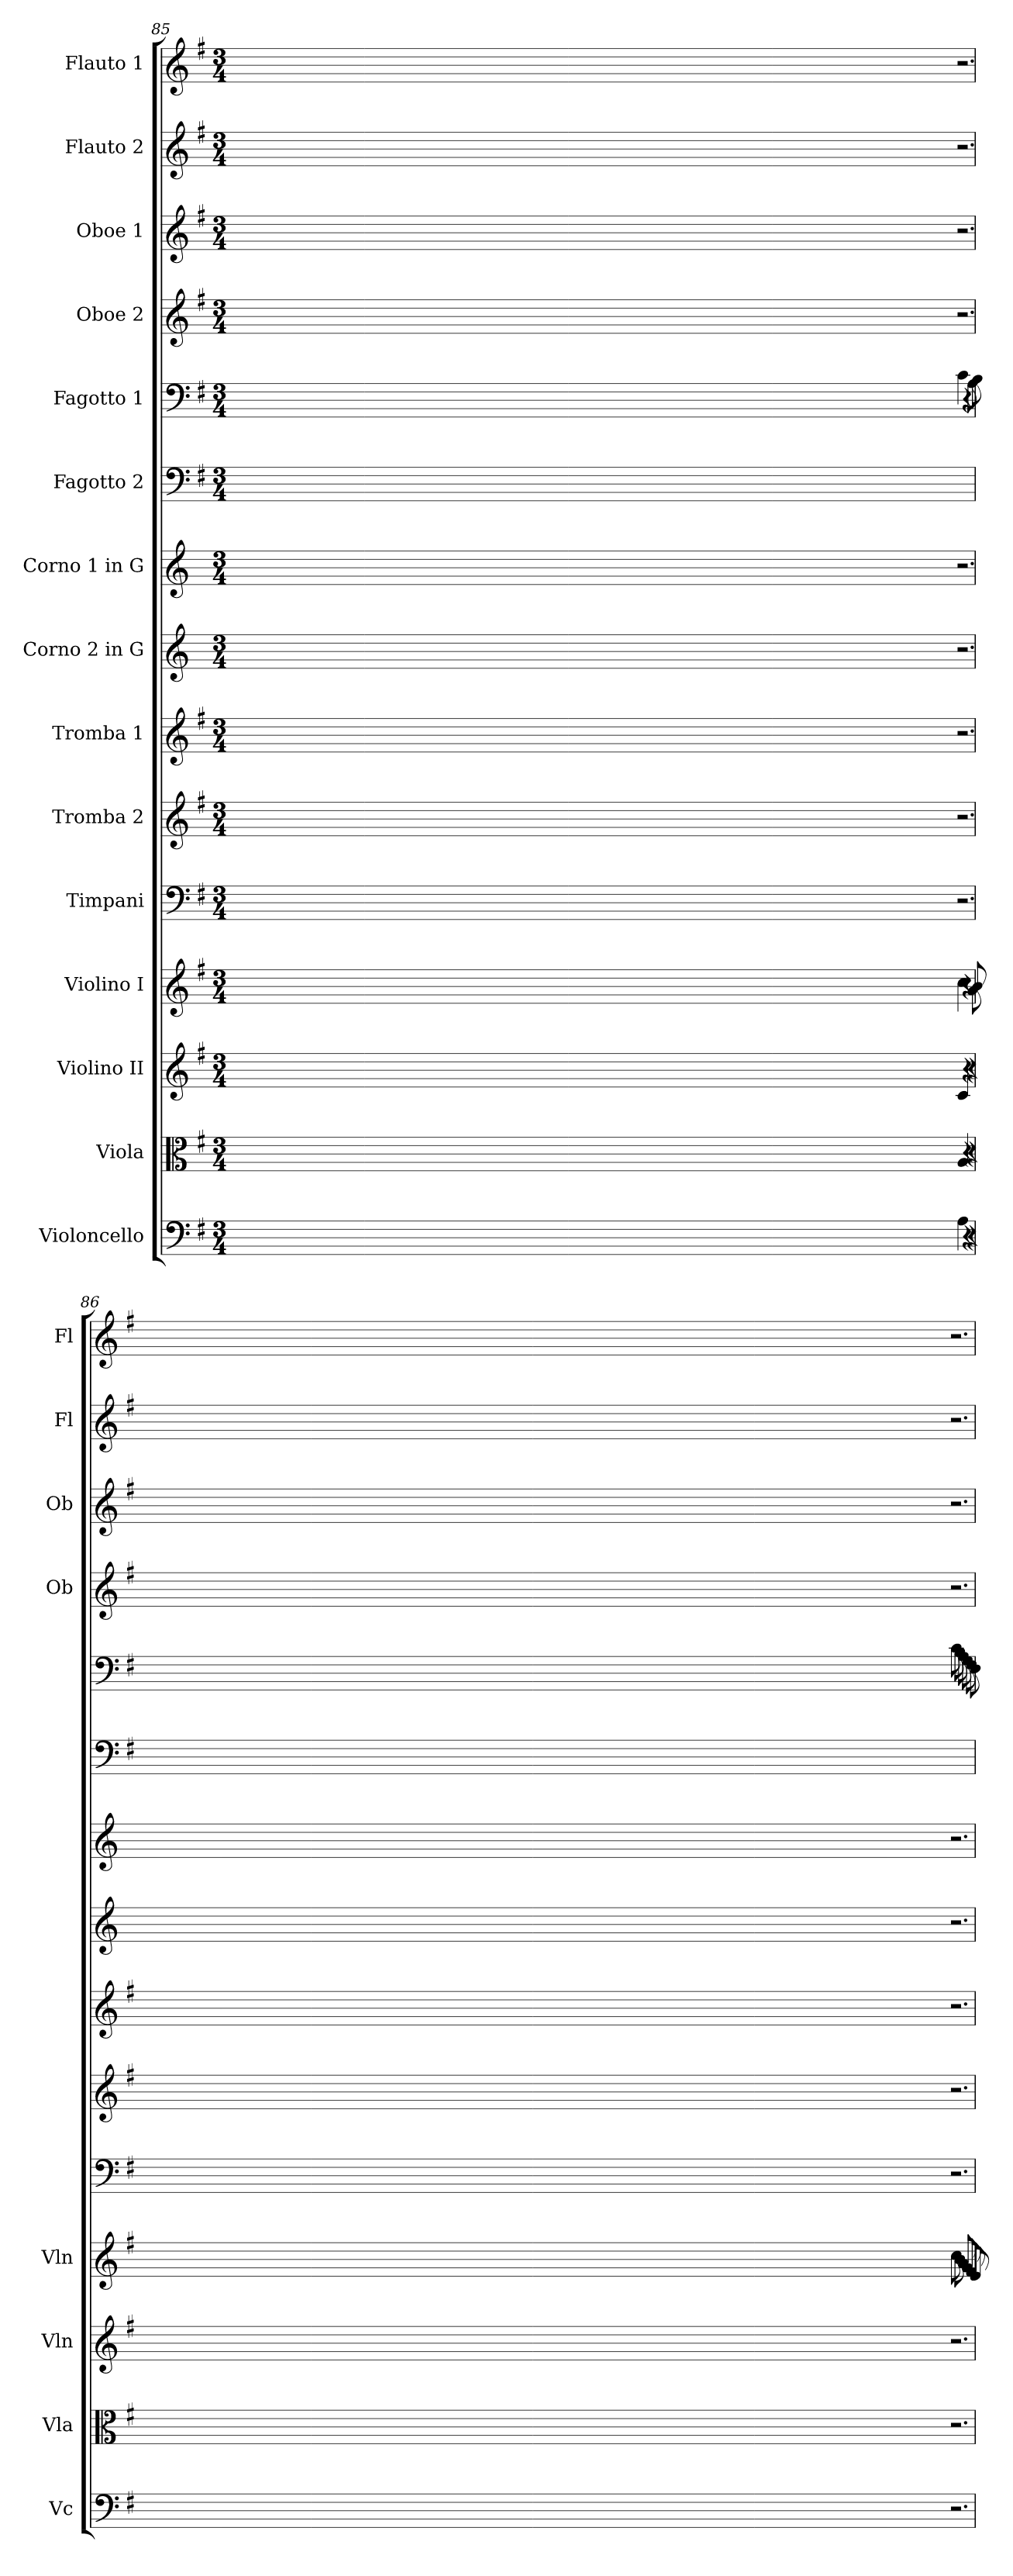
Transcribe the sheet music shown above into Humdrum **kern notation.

**kern	**kern	**kern	**kern	**kern	**kern	**kern	**kern	**kern	**kern	**kern	**kern	**kern	**kern	**kern
*part15	*part14	*part13	*part12	*part11	*part10	*part9	*part8	*part7	*part6	*part5	*part4	*part3	*part2	*part1
*staff15	*staff14	*staff13	*staff12	*staff11	*staff10	*staff9	*staff8	*staff7	*staff6	*staff5	*staff4	*staff3	*staff2	*staff1
*I"Violoncello	*I"Viola	*I"Violino II	*I"Violino I	*I"Timpani	*I"Tromba 2	*I"Tromba 1	*I"Corno 2 in G	*I"Corno 1 in G	*I"Fagotto 2	*I"Fagotto 1	*I"Oboe 2	*I"Oboe 1	*I"Flauto 2	*I"Flauto 1
*I'Vc	*I'Vla	*I'Vln	*I'Vln	*	*	*	*	*	*	*	*I'Ob	*I'Ob	*I'Fl	*I'Fl
*clefF4	*clefC3	*clefG2	*clefG2	*clefF4	*clefG2	*clefG2	*clefG2	*clefG2	*clefF4	*clefF4	*clefG2	*clefG2	*clefG2	*clefG2
*	*	*	*	*	*ITrd1c2	*ITrd1c2	*ITrd-4c-7	*ITrd-4c-7	*	*	*	*	*	*
*k[f#]	*k[f#]	*k[f#]	*k[f#]	*k[f#]	*k[b-]	*k[b-]	*k[f#]	*k[f#]	*k[f#]	*k[f#]	*k[f#]	*k[f#]	*k[f#]	*k[f#]
*G:	*G:	*G:	*G:	*G:	*F:	*F:	*G:	*G:	*G:	*G:	*G:	*G:	*G:	*G:
*M3/4	*M3/4	*M3/4	*M3/4	*M3/4	*M3/4	*M3/4	*M3/4	*M3/4	*M3/4	*M3/4	*M3/4	*M3/4	*M3/4	*M3/4
=85	=85	=85	=85	=85	=85	=85	=85	=85	=85	=85	=85	=85	=85	=85
1ryy	1ryy	1ryy	1ryy	1ryy	1ryy	1ryy	1ryy	1ryy	1ryy	1ryy	1ryy	1ryy	1ryy	1ryy
1ryy	1ryy	1ryy	1ryy	1ryy	1ryy	1ryy	1ryy	1ryy	1ryy	1ryy	1ryy	1ryy	1ryy	1ryy
1ryy	1ryy	1ryy	1ryy	1ryy	1ryy	1ryy	1ryy	1ryy	1ryy	1ryy	1ryy	1ryy	1ryy	1ryy
1ryy	1ryy	1ryy	1ryy	1ryy	1ryy	1ryy	1ryy	1ryy	1ryy	1ryy	1ryy	1ryy	1ryy	1ryy
1ryy	1ryy	1ryy	1ryy	1ryy	1ryy	1ryy	1ryy	1ryy	1ryy	1ryy	1ryy	1ryy	1ryy	1ryy
1ryy	1ryy	1ryy	1ryy	1ryy	1ryy	1ryy	1ryy	1ryy	1ryy	1ryy	1ryy	1ryy	1ryy	1ryy
1ryy	1ryy	1ryy	1ryy	1ryy	1ryy	1ryy	1ryy	1ryy	1ryy	1ryy	1ryy	1ryy	1ryy	1ryy
1ryy	1ryy	1ryy	1ryy	1ryy	1ryy	1ryy	1ryy	1ryy	1ryy	1ryy	1ryy	1ryy	1ryy	1ryy
1ryy	1ryy	1ryy	1ryy	1ryy	1ryy	1ryy	1ryy	1ryy	1ryy	1ryy	1ryy	1ryy	1ryy	1ryy
1ryy	1ryy	1ryy	1ryy	1ryy	1ryy	1ryy	1ryy	1ryy	1ryy	1ryy	1ryy	1ryy	1ryy	1ryy
1ryy	1ryy	1ryy	1ryy	1ryy	1ryy	1ryy	1ryy	1ryy	1ryy	1ryy	1ryy	1ryy	1ryy	1ryy
1ryy	1ryy	1ryy	1ryy	1ryy	1ryy	1ryy	1ryy	1ryy	1ryy	1ryy	1ryy	1ryy	1ryy	1ryy
1ryy	1ryy	1ryy	1ryy	1ryy	1ryy	1ryy	1ryy	1ryy	1ryy	1ryy	1ryy	1ryy	1ryy	1ryy
1ryy	1ryy	1ryy	1ryy	1ryy	1ryy	1ryy	1ryy	1ryy	1ryy	1ryy	1ryy	1ryy	1ryy	1ryy
1ryy	1ryy	1ryy	1ryy	1ryy	1ryy	1ryy	1ryy	1ryy	1ryy	1ryy	1ryy	1ryy	1ryy	1ryy
1ryy	1ryy	1ryy	1ryy	1ryy	1ryy	1ryy	1ryy	1ryy	1ryy	1ryy	1ryy	1ryy	1ryy	1ryy
1ryy	1ryy	1ryy	1ryy	1ryy	1ryy	1ryy	1ryy	1ryy	1ryy	1ryy	1ryy	1ryy	1ryy	1ryy
1ryy	1ryy	1ryy	1ryy	1ryy	1ryy	1ryy	1ryy	1ryy	1ryy	1ryy	1ryy	1ryy	1ryy	1ryy
1ryy	1ryy	1ryy	1ryy	1ryy	1ryy	1ryy	1ryy	1ryy	1ryy	1ryy	1ryy	1ryy	1ryy	1ryy
1ryy	1ryy	1ryy	1ryy	1ryy	1ryy	1ryy	1ryy	1ryy	1ryy	1ryy	1ryy	1ryy	1ryy	1ryy
1ryy	1ryy	1ryy	1ryy	1ryy	1ryy	1ryy	1ryy	1ryy	1ryy	1ryy	1ryy	1ryy	1ryy	1ryy
1ryy	1ryy	1ryy	1ryy	1ryy	1ryy	1ryy	1ryy	1ryy	1ryy	1ryy	1ryy	1ryy	1ryy	1ryy
1ryy	1ryy	1ryy	1ryy	1ryy	1ryy	1ryy	1ryy	1ryy	1ryy	1ryy	1ryy	1ryy	1ryy	1ryy
1ryy	1ryy	1ryy	1ryy	1ryy	1ryy	1ryy	1ryy	1ryy	1ryy	1ryy	1ryy	1ryy	1ryy	1ryy
1ryy	1ryy	1ryy	1ryy	1ryy	1ryy	1ryy	1ryy	1ryy	1ryy	1ryy	1ryy	1ryy	1ryy	1ryy
1ryy	1ryy	1ryy	1ryy	1ryy	1ryy	1ryy	1ryy	1ryy	1ryy	1ryy	1ryy	1ryy	1ryy	1ryy
1ryy	1ryy	1ryy	1ryy	1ryy	1ryy	1ryy	1ryy	1ryy	1ryy	1ryy	1ryy	1ryy	1ryy	1ryy
1ryy	1ryy	1ryy	1ryy	1ryy	1ryy	1ryy	1ryy	1ryy	1ryy	1ryy	1ryy	1ryy	1ryy	1ryy
1ryy	1ryy	1ryy	1ryy	1ryy	1ryy	1ryy	1ryy	1ryy	1ryy	1ryy	1ryy	1ryy	1ryy	1ryy
1ryy	1ryy	1ryy	1ryy	1ryy	1ryy	1ryy	1ryy	1ryy	1ryy	1ryy	1ryy	1ryy	1ryy	1ryy
1ryy	1ryy	1ryy	1ryy	1ryy	1ryy	1ryy	1ryy	1ryy	1ryy	1ryy	1ryy	1ryy	1ryy	1ryy
1ryy	1ryy	1ryy	1ryy	1ryy	1ryy	1ryy	1ryy	1ryy	1ryy	1ryy	1ryy	1ryy	1ryy	1ryy
1ryy	1ryy	1ryy	1ryy	1ryy	1ryy	1ryy	1ryy	1ryy	1ryy	1ryy	1ryy	1ryy	1ryy	1ryy
1ryy	1ryy	1ryy	1ryy	1ryy	1ryy	1ryy	1ryy	1ryy	1ryy	1ryy	1ryy	1ryy	1ryy	1ryy
1ryy	1ryy	1ryy	1ryy	1ryy	1ryy	1ryy	1ryy	1ryy	1ryy	1ryy	1ryy	1ryy	1ryy	1ryy
1ryy	1ryy	1ryy	1ryy	1ryy	1ryy	1ryy	1ryy	1ryy	1ryy	1ryy	1ryy	1ryy	1ryy	1ryy
1ryy	1ryy	1ryy	1ryy	1ryy	1ryy	1ryy	1ryy	1ryy	1ryy	1ryy	1ryy	1ryy	1ryy	1ryy
1ryy	1ryy	1ryy	1ryy	1ryy	1ryy	1ryy	1ryy	1ryy	1ryy	1ryy	1ryy	1ryy	1ryy	1ryy
1ryy	1ryy	1ryy	1ryy	1ryy	1ryy	1ryy	1ryy	1ryy	1ryy	1ryy	1ryy	1ryy	1ryy	1ryy
1ryy	1ryy	1ryy	1ryy	1ryy	1ryy	1ryy	1ryy	1ryy	1ryy	1ryy	1ryy	1ryy	1ryy	1ryy
1ryy	1ryy	1ryy	1ryy	1ryy	1ryy	1ryy	1ryy	1ryy	1ryy	1ryy	1ryy	1ryy	1ryy	1ryy
1ryy	1ryy	1ryy	1ryy	1ryy	1ryy	1ryy	1ryy	1ryy	1ryy	1ryy	1ryy	1ryy	1ryy	1ryy
1ryy	1ryy	1ryy	1ryy	1ryy	1ryy	1ryy	1ryy	1ryy	1ryy	1ryy	1ryy	1ryy	1ryy	1ryy
1ryy	1ryy	1ryy	1ryy	1ryy	1ryy	1ryy	1ryy	1ryy	1ryy	1ryy	1ryy	1ryy	1ryy	1ryy
1ryy	1ryy	1ryy	1ryy	1ryy	1ryy	1ryy	1ryy	1ryy	1ryy	1ryy	1ryy	1ryy	1ryy	1ryy
1ryy	1ryy	1ryy	1ryy	1ryy	1ryy	1ryy	1ryy	1ryy	1ryy	1ryy	1ryy	1ryy	1ryy	1ryy
1ryy	1ryy	1ryy	1ryy	1ryy	1ryy	1ryy	1ryy	1ryy	1ryy	1ryy	1ryy	1ryy	1ryy	1ryy
1ryy	1ryy	1ryy	1ryy	1ryy	1ryy	1ryy	1ryy	1ryy	1ryy	1ryy	1ryy	1ryy	1ryy	1ryy
1ryy	1ryy	1ryy	1ryy	1ryy	1ryy	1ryy	1ryy	1ryy	1ryy	1ryy	1ryy	1ryy	1ryy	1ryy
1ryy	1ryy	1ryy	1ryy	1ryy	1ryy	1ryy	1ryy	1ryy	1ryy	1ryy	1ryy	1ryy	1ryy	1ryy
1ryy	1ryy	1ryy	1ryy	1ryy	1ryy	1ryy	1ryy	1ryy	1ryy	1ryy	1ryy	1ryy	1ryy	1ryy
1ryy	1ryy	1ryy	1ryy	1ryy	1ryy	1ryy	1ryy	1ryy	1ryy	1ryy	1ryy	1ryy	1ryy	1ryy
1ryy	1ryy	1ryy	1ryy	1ryy	1ryy	1ryy	1ryy	1ryy	1ryy	1ryy	1ryy	1ryy	1ryy	1ryy
1ryy	1ryy	1ryy	1ryy	1ryy	1ryy	1ryy	1ryy	1ryy	1ryy	1ryy	1ryy	1ryy	1ryy	1ryy
1ryy	1ryy	1ryy	1ryy	1ryy	1ryy	1ryy	1ryy	1ryy	1ryy	1ryy	1ryy	1ryy	1ryy	1ryy
1ryy	1ryy	1ryy	1ryy	1ryy	1ryy	1ryy	1ryy	1ryy	1ryy	1ryy	1ryy	1ryy	1ryy	1ryy
1ryy	1ryy	1ryy	1ryy	1ryy	1ryy	1ryy	1ryy	1ryy	1ryy	1ryy	1ryy	1ryy	1ryy	1ryy
1ryy	1ryy	1ryy	1ryy	1ryy	1ryy	1ryy	1ryy	1ryy	1ryy	1ryy	1ryy	1ryy	1ryy	1ryy
1ryy	1ryy	1ryy	1ryy	1ryy	1ryy	1ryy	1ryy	1ryy	1ryy	1ryy	1ryy	1ryy	1ryy	1ryy
1ryy	1ryy	1ryy	1ryy	1ryy	1ryy	1ryy	1ryy	1ryy	1ryy	1ryy	1ryy	1ryy	1ryy	1ryy
1ryy	1ryy	1ryy	1ryy	1ryy	1ryy	1ryy	1ryy	1ryy	1ryy	1ryy	1ryy	1ryy	1ryy	1ryy
1ryy	1ryy	1ryy	1ryy	1ryy	1ryy	1ryy	1ryy	1ryy	1ryy	1ryy	1ryy	1ryy	1ryy	1ryy
1ryy	1ryy	1ryy	1ryy	1ryy	1ryy	1ryy	1ryy	1ryy	1ryy	1ryy	1ryy	1ryy	1ryy	1ryy
2ryy	2ryy	2ryy	2ryy	2ryy	2ryy	2ryy	2ryy	2ryy	2ryy	2ryy	2ryy	2ryy	2ryy	2ryy
4A	4A	4c	4cc	2.r	2.r	2.r	2.r	2.r	2.ryy	4c	2.r	2.r	2.r	2.r
4r	4r	4r	4r	.	.	.	.	.	.	4r	.	.	.	.
4r	4r	4r	8a	.	.	.	.	.	.	8A	.	.	.	.
.	.	.	8b	.	.	.	.	.	.	8B	.	.	.	.
=86	=86	=86	=86	=86	=86	=86	=86	=86	=86	=86	=86	=86	=86	=86
1ryy	1ryy	1ryy	1ryy	1ryy	1ryy	1ryy	1ryy	1ryy	1ryy	1ryy	1ryy	1ryy	1ryy	1ryy
1ryy	1ryy	1ryy	1ryy	1ryy	1ryy	1ryy	1ryy	1ryy	1ryy	1ryy	1ryy	1ryy	1ryy	1ryy
1ryy	1ryy	1ryy	1ryy	1ryy	1ryy	1ryy	1ryy	1ryy	1ryy	1ryy	1ryy	1ryy	1ryy	1ryy
1ryy	1ryy	1ryy	1ryy	1ryy	1ryy	1ryy	1ryy	1ryy	1ryy	1ryy	1ryy	1ryy	1ryy	1ryy
1ryy	1ryy	1ryy	1ryy	1ryy	1ryy	1ryy	1ryy	1ryy	1ryy	1ryy	1ryy	1ryy	1ryy	1ryy
1ryy	1ryy	1ryy	1ryy	1ryy	1ryy	1ryy	1ryy	1ryy	1ryy	1ryy	1ryy	1ryy	1ryy	1ryy
1ryy	1ryy	1ryy	1ryy	1ryy	1ryy	1ryy	1ryy	1ryy	1ryy	1ryy	1ryy	1ryy	1ryy	1ryy
1ryy	1ryy	1ryy	1ryy	1ryy	1ryy	1ryy	1ryy	1ryy	1ryy	1ryy	1ryy	1ryy	1ryy	1ryy
1ryy	1ryy	1ryy	1ryy	1ryy	1ryy	1ryy	1ryy	1ryy	1ryy	1ryy	1ryy	1ryy	1ryy	1ryy
1ryy	1ryy	1ryy	1ryy	1ryy	1ryy	1ryy	1ryy	1ryy	1ryy	1ryy	1ryy	1ryy	1ryy	1ryy
1ryy	1ryy	1ryy	1ryy	1ryy	1ryy	1ryy	1ryy	1ryy	1ryy	1ryy	1ryy	1ryy	1ryy	1ryy
1ryy	1ryy	1ryy	1ryy	1ryy	1ryy	1ryy	1ryy	1ryy	1ryy	1ryy	1ryy	1ryy	1ryy	1ryy
1ryy	1ryy	1ryy	1ryy	1ryy	1ryy	1ryy	1ryy	1ryy	1ryy	1ryy	1ryy	1ryy	1ryy	1ryy
1ryy	1ryy	1ryy	1ryy	1ryy	1ryy	1ryy	1ryy	1ryy	1ryy	1ryy	1ryy	1ryy	1ryy	1ryy
1ryy	1ryy	1ryy	1ryy	1ryy	1ryy	1ryy	1ryy	1ryy	1ryy	1ryy	1ryy	1ryy	1ryy	1ryy
1ryy	1ryy	1ryy	1ryy	1ryy	1ryy	1ryy	1ryy	1ryy	1ryy	1ryy	1ryy	1ryy	1ryy	1ryy
1ryy	1ryy	1ryy	1ryy	1ryy	1ryy	1ryy	1ryy	1ryy	1ryy	1ryy	1ryy	1ryy	1ryy	1ryy
1ryy	1ryy	1ryy	1ryy	1ryy	1ryy	1ryy	1ryy	1ryy	1ryy	1ryy	1ryy	1ryy	1ryy	1ryy
1ryy	1ryy	1ryy	1ryy	1ryy	1ryy	1ryy	1ryy	1ryy	1ryy	1ryy	1ryy	1ryy	1ryy	1ryy
1ryy	1ryy	1ryy	1ryy	1ryy	1ryy	1ryy	1ryy	1ryy	1ryy	1ryy	1ryy	1ryy	1ryy	1ryy
1ryy	1ryy	1ryy	1ryy	1ryy	1ryy	1ryy	1ryy	1ryy	1ryy	1ryy	1ryy	1ryy	1ryy	1ryy
1ryy	1ryy	1ryy	1ryy	1ryy	1ryy	1ryy	1ryy	1ryy	1ryy	1ryy	1ryy	1ryy	1ryy	1ryy
1ryy	1ryy	1ryy	1ryy	1ryy	1ryy	1ryy	1ryy	1ryy	1ryy	1ryy	1ryy	1ryy	1ryy	1ryy
1ryy	1ryy	1ryy	1ryy	1ryy	1ryy	1ryy	1ryy	1ryy	1ryy	1ryy	1ryy	1ryy	1ryy	1ryy
1ryy	1ryy	1ryy	1ryy	1ryy	1ryy	1ryy	1ryy	1ryy	1ryy	1ryy	1ryy	1ryy	1ryy	1ryy
1ryy	1ryy	1ryy	1ryy	1ryy	1ryy	1ryy	1ryy	1ryy	1ryy	1ryy	1ryy	1ryy	1ryy	1ryy
1ryy	1ryy	1ryy	1ryy	1ryy	1ryy	1ryy	1ryy	1ryy	1ryy	1ryy	1ryy	1ryy	1ryy	1ryy
1ryy	1ryy	1ryy	1ryy	1ryy	1ryy	1ryy	1ryy	1ryy	1ryy	1ryy	1ryy	1ryy	1ryy	1ryy
1ryy	1ryy	1ryy	1ryy	1ryy	1ryy	1ryy	1ryy	1ryy	1ryy	1ryy	1ryy	1ryy	1ryy	1ryy
1ryy	1ryy	1ryy	1ryy	1ryy	1ryy	1ryy	1ryy	1ryy	1ryy	1ryy	1ryy	1ryy	1ryy	1ryy
1ryy	1ryy	1ryy	1ryy	1ryy	1ryy	1ryy	1ryy	1ryy	1ryy	1ryy	1ryy	1ryy	1ryy	1ryy
1ryy	1ryy	1ryy	1ryy	1ryy	1ryy	1ryy	1ryy	1ryy	1ryy	1ryy	1ryy	1ryy	1ryy	1ryy
1ryy	1ryy	1ryy	1ryy	1ryy	1ryy	1ryy	1ryy	1ryy	1ryy	1ryy	1ryy	1ryy	1ryy	1ryy
1ryy	1ryy	1ryy	1ryy	1ryy	1ryy	1ryy	1ryy	1ryy	1ryy	1ryy	1ryy	1ryy	1ryy	1ryy
1ryy	1ryy	1ryy	1ryy	1ryy	1ryy	1ryy	1ryy	1ryy	1ryy	1ryy	1ryy	1ryy	1ryy	1ryy
1ryy	1ryy	1ryy	1ryy	1ryy	1ryy	1ryy	1ryy	1ryy	1ryy	1ryy	1ryy	1ryy	1ryy	1ryy
1ryy	1ryy	1ryy	1ryy	1ryy	1ryy	1ryy	1ryy	1ryy	1ryy	1ryy	1ryy	1ryy	1ryy	1ryy
1ryy	1ryy	1ryy	1ryy	1ryy	1ryy	1ryy	1ryy	1ryy	1ryy	1ryy	1ryy	1ryy	1ryy	1ryy
1ryy	1ryy	1ryy	1ryy	1ryy	1ryy	1ryy	1ryy	1ryy	1ryy	1ryy	1ryy	1ryy	1ryy	1ryy
1ryy	1ryy	1ryy	1ryy	1ryy	1ryy	1ryy	1ryy	1ryy	1ryy	1ryy	1ryy	1ryy	1ryy	1ryy
1ryy	1ryy	1ryy	1ryy	1ryy	1ryy	1ryy	1ryy	1ryy	1ryy	1ryy	1ryy	1ryy	1ryy	1ryy
1ryy	1ryy	1ryy	1ryy	1ryy	1ryy	1ryy	1ryy	1ryy	1ryy	1ryy	1ryy	1ryy	1ryy	1ryy
1ryy	1ryy	1ryy	1ryy	1ryy	1ryy	1ryy	1ryy	1ryy	1ryy	1ryy	1ryy	1ryy	1ryy	1ryy
1ryy	1ryy	1ryy	1ryy	1ryy	1ryy	1ryy	1ryy	1ryy	1ryy	1ryy	1ryy	1ryy	1ryy	1ryy
1ryy	1ryy	1ryy	1ryy	1ryy	1ryy	1ryy	1ryy	1ryy	1ryy	1ryy	1ryy	1ryy	1ryy	1ryy
1ryy	1ryy	1ryy	1ryy	1ryy	1ryy	1ryy	1ryy	1ryy	1ryy	1ryy	1ryy	1ryy	1ryy	1ryy
1ryy	1ryy	1ryy	1ryy	1ryy	1ryy	1ryy	1ryy	1ryy	1ryy	1ryy	1ryy	1ryy	1ryy	1ryy
1ryy	1ryy	1ryy	1ryy	1ryy	1ryy	1ryy	1ryy	1ryy	1ryy	1ryy	1ryy	1ryy	1ryy	1ryy
1ryy	1ryy	1ryy	1ryy	1ryy	1ryy	1ryy	1ryy	1ryy	1ryy	1ryy	1ryy	1ryy	1ryy	1ryy
1ryy	1ryy	1ryy	1ryy	1ryy	1ryy	1ryy	1ryy	1ryy	1ryy	1ryy	1ryy	1ryy	1ryy	1ryy
1ryy	1ryy	1ryy	1ryy	1ryy	1ryy	1ryy	1ryy	1ryy	1ryy	1ryy	1ryy	1ryy	1ryy	1ryy
1ryy	1ryy	1ryy	1ryy	1ryy	1ryy	1ryy	1ryy	1ryy	1ryy	1ryy	1ryy	1ryy	1ryy	1ryy
1ryy	1ryy	1ryy	1ryy	1ryy	1ryy	1ryy	1ryy	1ryy	1ryy	1ryy	1ryy	1ryy	1ryy	1ryy
1ryy	1ryy	1ryy	1ryy	1ryy	1ryy	1ryy	1ryy	1ryy	1ryy	1ryy	1ryy	1ryy	1ryy	1ryy
1ryy	1ryy	1ryy	1ryy	1ryy	1ryy	1ryy	1ryy	1ryy	1ryy	1ryy	1ryy	1ryy	1ryy	1ryy
1ryy	1ryy	1ryy	1ryy	1ryy	1ryy	1ryy	1ryy	1ryy	1ryy	1ryy	1ryy	1ryy	1ryy	1ryy
1ryy	1ryy	1ryy	1ryy	1ryy	1ryy	1ryy	1ryy	1ryy	1ryy	1ryy	1ryy	1ryy	1ryy	1ryy
1ryy	1ryy	1ryy	1ryy	1ryy	1ryy	1ryy	1ryy	1ryy	1ryy	1ryy	1ryy	1ryy	1ryy	1ryy
1ryy	1ryy	1ryy	1ryy	1ryy	1ryy	1ryy	1ryy	1ryy	1ryy	1ryy	1ryy	1ryy	1ryy	1ryy
1ryy	1ryy	1ryy	1ryy	1ryy	1ryy	1ryy	1ryy	1ryy	1ryy	1ryy	1ryy	1ryy	1ryy	1ryy
1ryy	1ryy	1ryy	1ryy	1ryy	1ryy	1ryy	1ryy	1ryy	1ryy	1ryy	1ryy	1ryy	1ryy	1ryy
1ryy	1ryy	1ryy	1ryy	1ryy	1ryy	1ryy	1ryy	1ryy	1ryy	1ryy	1ryy	1ryy	1ryy	1ryy
1ryy	1ryy	1ryy	1ryy	1ryy	1ryy	1ryy	1ryy	1ryy	1ryy	1ryy	1ryy	1ryy	1ryy	1ryy
1ryy	1ryy	1ryy	1ryy	1ryy	1ryy	1ryy	1ryy	1ryy	1ryy	1ryy	1ryy	1ryy	1ryy	1ryy
4ryy	4ryy	4ryy	4ryy	4ryy	4ryy	4ryy	4ryy	4ryy	4ryy	4ryy	4ryy	4ryy	4ryy	4ryy
2.r	2.r	2.r	8cc	2.r	2.r	2.r	2.r	2.r	2.ryy	8c	2.r	2.r	2.r	2.r
.	.	.	8b	.	.	.	.	.	.	8B	.	.	.	.
.	.	.	8a	.	.	.	.	.	.	8A	.	.	.	.
.	.	.	8g	.	.	.	.	.	.	8G	.	.	.	.
.	.	.	8f#	.	.	.	.	.	.	8F#	.	.	.	.
.	.	.	8e	.	.	.	.	.	.	8E	.	.	.	.
=	=	=	=	=	=	=	=	=	=	=	=	=	=	=
*-	*-	*-	*-	*-	*-	*-	*-	*-	*-	*-	*-	*-	*-	*-
